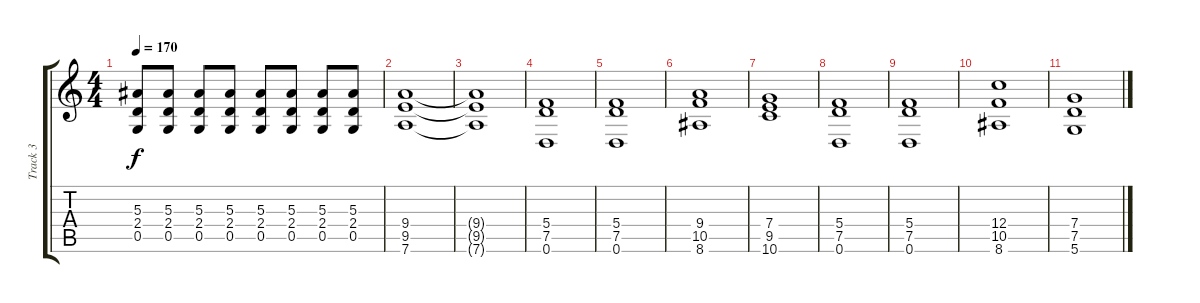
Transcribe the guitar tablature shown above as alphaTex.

\track ("Track 3" "Track 3") {instrument distortionguitar}
\staff {score tabs}
\tuning (D4 A3 F3 C3 G2 D2) {hide}
\ts (4 4)
\tempo 170
\clef g2
\ks c
(5.3 2.4 0.5).8{dy f} (5.3 2.4 0.5).8 (5.3 2.4 0.5).8 (5.3 2.4 0.5).8 (5.3 2.4 0.5).8 (5.3 2.4 0.5).8 (5.3 2.4 0.5).8 (5.3 2.4 0.5).8 |
(9.4 9.5 7.6).1 |
(9.4{t} 9.5{t} 7.6{t}).1 |
(5.4 7.5 0.6).1 |
(5.4 7.5 0.6).1 |
(9.4 10.5 8.6).1 |
(7.4 9.5 10.6).1 |
(5.4 7.5 0.6).1 |
(5.4 7.5 0.6).1 |
(12.4 10.5 8.6).1 |
(7.4 7.5 5.6).1
